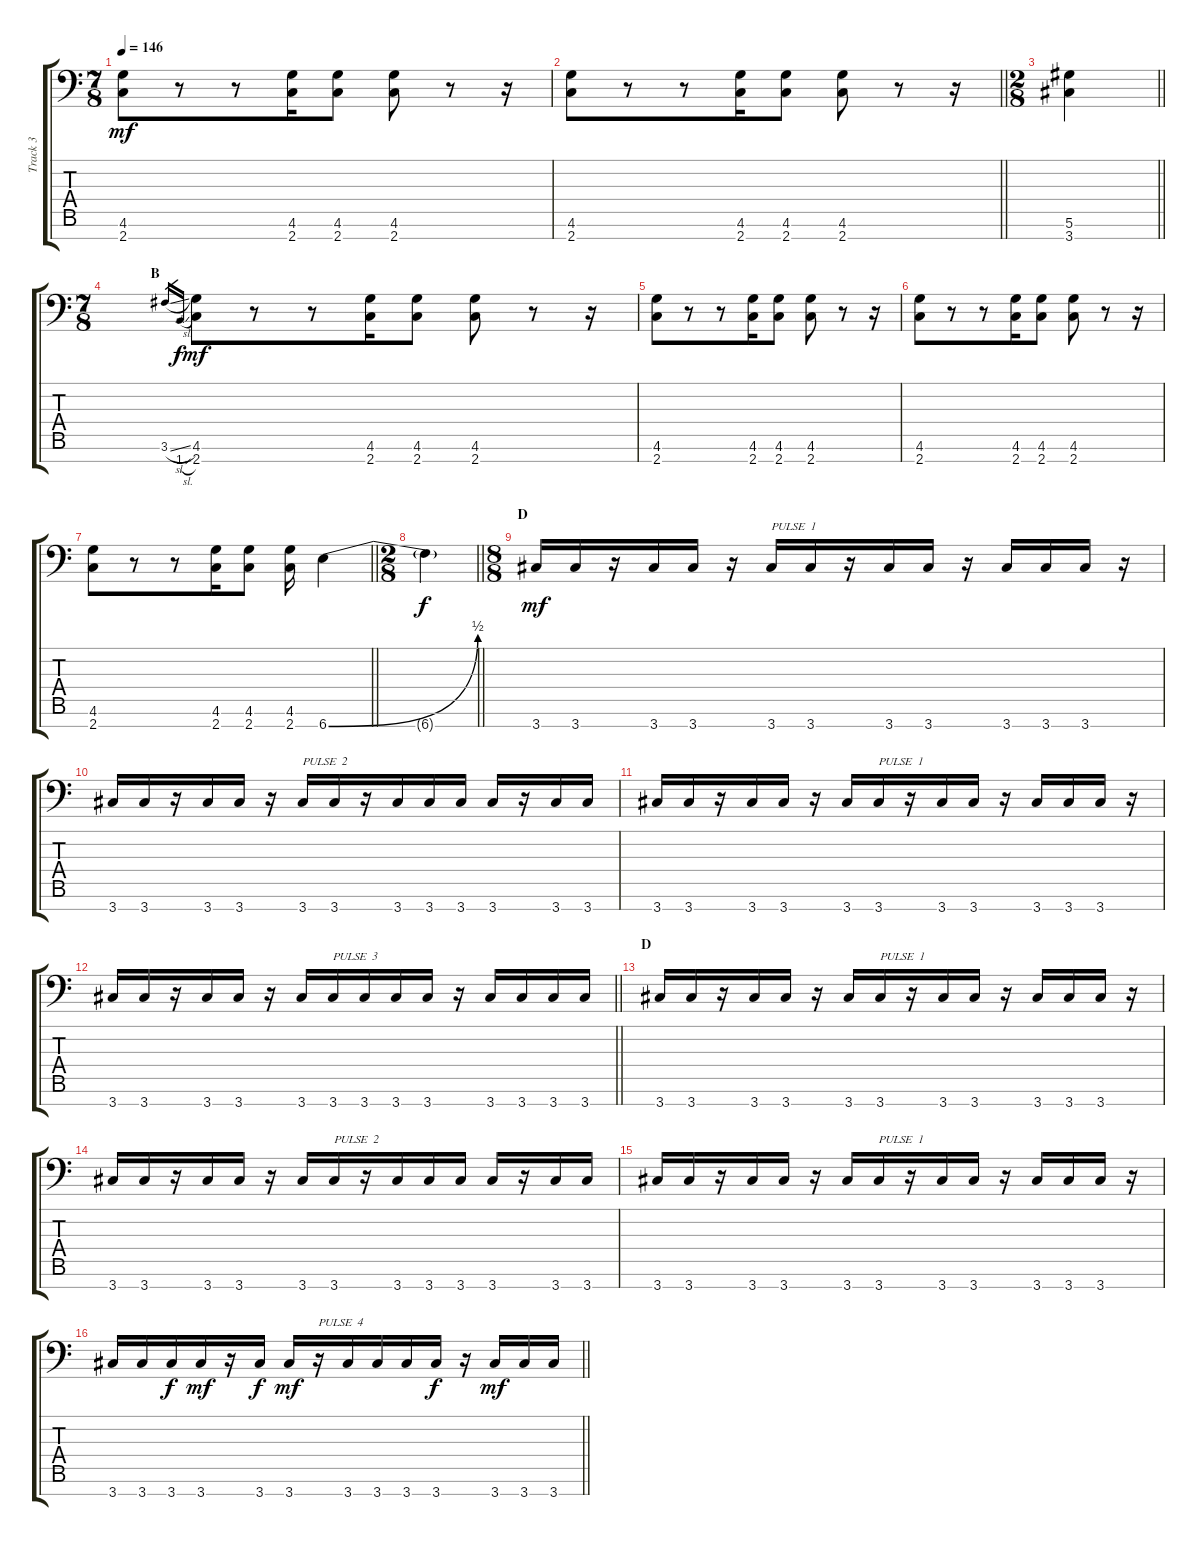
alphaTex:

\track ("Track 3" "Track 3") {instrument distortionguitar}
\staff {score tabs}
\tuning (Eb4 Bb3 Gb3 Db3 Ab2 Eb2 Bb1) {hide}
\ts (7 8)
\tempo 146
\clef f4
\ks c
(4.6 2.7).8{dy mf} r.8 r.8 (4.6 2.7).16 (4.6 2.7).8 (4.6 2.7).8 r.8 r.16 |
\barLineRight lightlight
(4.6 2.7).8 r.8 r.8 (4.6 2.7).16 (4.6 2.7).8 (4.6 2.7).8 r.8 r.16 |
\ts (2 8)
\barLineRight lightlight
(5.6 3.7).4 |
\ts (7 8)
\section ("" "B")
3.6{sl}.16{gr} 1.7{sl}.16{gr dy f} (4.6 2.7).8{dy mf} r.8 r.8 (4.6 2.7).16 (4.6 2.7).8 (4.6 2.7).8 r.8 r.16 |
(4.6 2.7).8 r.8 r.8 (4.6 2.7).16 (4.6 2.7).8 (4.6 2.7).8 r.8 r.16 |
(4.6 2.7).8 r.8 r.8 (4.6 2.7).16 (4.6 2.7).8 (4.6 2.7).8 r.8 r.16 |
\barLineRight lightlight
(4.6 2.7).8 r.8 r.8 (4.6 2.7).16 (4.6 2.7).8 (4.6 2.7).16 6.7{be (bend 0 0 60 2)}.4 |
\ts (2 8)
\barLineRight lightlight
6.7{t}.4{dy f} |
\ts (8 8)
\section ("" "D")
3.7.16{dy mf} 3.7.16 r.16 3.7.16 3.7.16 r.16 3.7.16{txt "PULSE  1"} 3.7.16 r.16 3.7.16 3.7.16 r.16 3.7.16 3.7.16 3.7.16 r.16 |
3.7.16 3.7.16 r.16 3.7.16 3.7.16 r.16 3.7.16{txt "PULSE  2"} 3.7.16 r.16 3.7.16 3.7.16 3.7.16 3.7.16 r.16 3.7.16 3.7.16 |
3.7.16 3.7.16 r.16 3.7.16 3.7.16 r.16 3.7.16 3.7.16{txt "PULSE  1"} r.16 3.7.16 3.7.16 r.16 3.7.16 3.7.16 3.7.16 r.16 |
\barLineRight lightlight
3.7.16 3.7.16 r.16 3.7.16 3.7.16 r.16 3.7.16 3.7.16{txt "PULSE  3"} 3.7.16 3.7.16 3.7.16 r.16 3.7.16 3.7.16 3.7.16 3.7.16 |
\section ("" "D")
3.7.16 3.7.16 r.16 3.7.16 3.7.16 r.16 3.7.16 3.7.16{txt "PULSE  1"} r.16 3.7.16 3.7.16 r.16 3.7.16 3.7.16 3.7.16 r.16 |
3.7.16 3.7.16 r.16 3.7.16 3.7.16 r.16 3.7.16 3.7.16{txt "PULSE  2"} r.16 3.7.16 3.7.16 3.7.16 3.7.16 r.16 3.7.16 3.7.16 |
3.7.16 3.7.16 r.16 3.7.16 3.7.16 r.16 3.7.16 3.7.16{txt "PULSE  1"} r.16 3.7.16 3.7.16 r.16 3.7.16 3.7.16 3.7.16 r.16 |
\barLineRight lightlight
3.7.16 3.7.16 3.7.16{dy f} 3.7.16{dy mf} r.16 3.7.16{dy f} 3.7.16{dy mf} r.16{txt "PULSE  4"} 3.7.16 3.7.16 3.7.16 3.7.16{dy f} r.16 3.7.16{dy mf} 3.7.16 3.7.16
